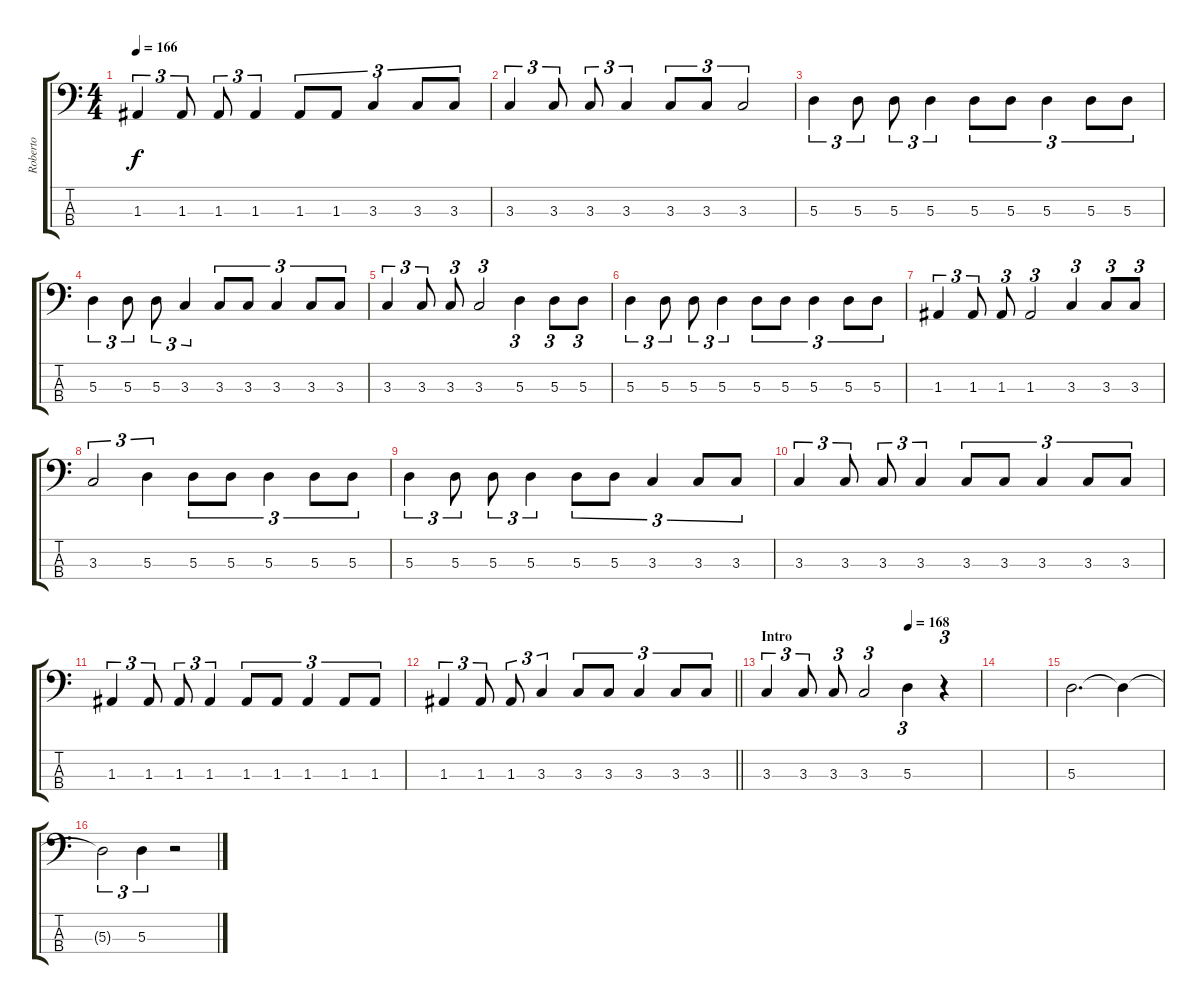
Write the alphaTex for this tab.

\track ("Roberto" "Roberto") {instrument electricbassfinger}
\staff {score tabs}
\tuning (G2 D2 A1 E1) {hide}
\ts (4 4)
\tempo 166
\clef f4
\ks c
1.3.4{tu (3 2) dy f} 1.3.8{tu (3 2)} 1.3.8{tu (3 2)} 1.3.4{tu (3 2)} 1.3.8{tu (3 2)} 1.3.8{tu (3 2)} 3.3.4{tu (3 2)} 3.3.8{tu (3 2)} 3.3.8{tu (3 2)} |
3.3.4{tu (3 2)} 3.3.8{tu (3 2)} 3.3.8{tu (3 2)} 3.3.4{tu (3 2)} 3.3.8{tu (3 2)} 3.3.8{tu (3 2)} 3.3.2{tu (3 2)} |
5.3.4{tu (3 2)} 5.3.8{tu (3 2)} 5.3.8{tu (3 2)} 5.3.4{tu (3 2)} 5.3.8{tu (3 2)} 5.3.8{tu (3 2)} 5.3.4{tu (3 2)} 5.3.8{tu (3 2)} 5.3.8{tu (3 2)} |
5.3.4{tu (3 2)} 5.3.8{tu (3 2)} 5.3.8{tu (3 2)} 3.3.4{tu (3 2)} 3.3.8{tu (3 2)} 3.3.8{tu (3 2)} 3.3.4{tu (3 2)} 3.3.8{tu (3 2)} 3.3.8{tu (3 2)} |
3.3.4{tu (3 2)} 3.3.8{tu (3 2)} 3.3.8{tu (3 2)} 3.3.2{tu (3 2)} 5.3.4{tu (3 2)} 5.3.8{tu (3 2)} 5.3.8{tu (3 2)} |
5.3.4{tu (3 2)} 5.3.8{tu (3 2)} 5.3.8{tu (3 2)} 5.3.4{tu (3 2)} 5.3.8{tu (3 2)} 5.3.8{tu (3 2)} 5.3.4{tu (3 2)} 5.3.8{tu (3 2)} 5.3.8{tu (3 2)} |
1.3.4{tu (3 2)} 1.3.8{tu (3 2)} 1.3.8{tu (3 2)} 1.3.2{tu (3 2)} 3.3.4{tu (3 2)} 3.3.8{tu (3 2)} 3.3.8{tu (3 2)} |
3.3.2{tu (3 2)} 5.3.4{tu (3 2)} 5.3.8{tu (3 2)} 5.3.8{tu (3 2)} 5.3.4{tu (3 2)} 5.3.8{tu (3 2)} 5.3.8{tu (3 2)} |
5.3.4{tu (3 2)} 5.3.8{tu (3 2)} 5.3.8{tu (3 2)} 5.3.4{tu (3 2)} 5.3.8{tu (3 2)} 5.3.8{tu (3 2)} 3.3.4{tu (3 2)} 3.3.8{tu (3 2)} 3.3.8{tu (3 2)} |
3.3.4{tu (3 2)} 3.3.8{tu (3 2)} 3.3.8{tu (3 2)} 3.3.4{tu (3 2)} 3.3.8{tu (3 2)} 3.3.8{tu (3 2)} 3.3.4{tu (3 2)} 3.3.8{tu (3 2)} 3.3.8{tu (3 2)} |
1.3.4{tu (3 2)} 1.3.8{tu (3 2)} 1.3.8{tu (3 2)} 1.3.4{tu (3 2)} 1.3.8{tu (3 2)} 1.3.8{tu (3 2)} 1.3.4{tu (3 2)} 1.3.8{tu (3 2)} 1.3.8{tu (3 2)} |
\barLineRight lightlight
1.3.4{tu (3 2)} 1.3.8{tu (3 2)} 1.3.8{tu (3 2)} 3.3.4{tu (3 2)} 3.3.8{tu (3 2)} 3.3.8{tu (3 2)} 3.3.4{tu (3 2)} 3.3.8{tu (3 2)} 3.3.8{tu (3 2)} |
\section ("" "Intro")
\tempo (168 0.6666666666666666)
3.3.4{tu (3 2)} 3.3.8{tu (3 2)} 3.3.8{tu (3 2)} 3.3.2{tu (3 2)} 5.3.4{tu (3 2)} r.4{tu (3 2)} |
|
5.3.2{d} 5.3{t}.4 |
5.3{t}.2{tu (3 2)} 5.3.4{tu (3 2)} r.2
